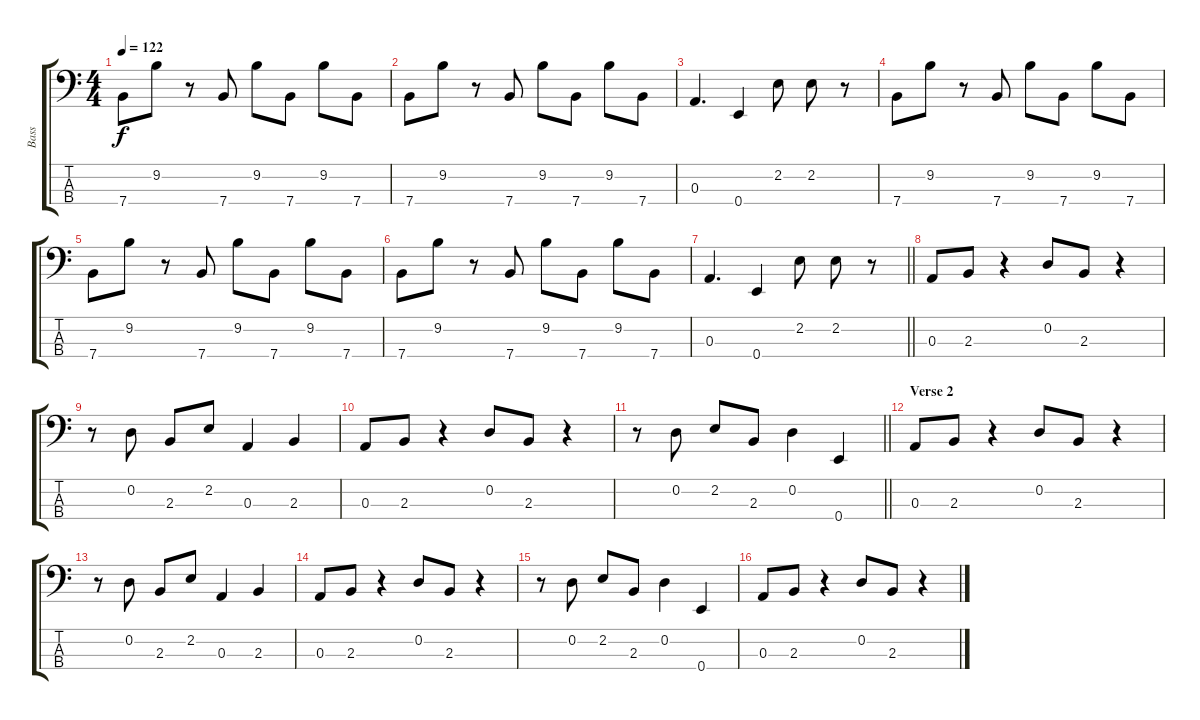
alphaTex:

\track ("Bass" "Bass") {instrument electricbassfinger}
\staff {score tabs}
\tuning (G2 D2 A1 E1) {hide}
\ts (4 4)
\tempo 122
\clef f4
\ks c
7.4.8{dy f} 9.2.8 r.8 7.4.8 9.2.8 7.4.8 9.2.8 7.4.8 |
7.4.8 9.2.8 r.8 7.4.8 9.2.8 7.4.8 9.2.8 7.4.8 |
0.3.4{d} 0.4.4 2.2.8 2.2.8 r.8 |
7.4.8 9.2.8 r.8 7.4.8 9.2.8 7.4.8 9.2.8 7.4.8 |
7.4.8 9.2.8 r.8 7.4.8 9.2.8 7.4.8 9.2.8 7.4.8 |
7.4.8 9.2.8 r.8 7.4.8 9.2.8 7.4.8 9.2.8 7.4.8 |
\barLineRight lightlight
0.3.4{d} 0.4.4 2.2.8 2.2.8 r.8 |
0.3.8 2.3.8 r.4 0.2.8 2.3.8 r.4 |
r.8 0.2.8 2.3.8 2.2.8 0.3.4 2.3.4 |
0.3.8 2.3.8 r.4 0.2.8 2.3.8 r.4 |
\barLineRight lightlight
r.8 0.2.8 2.2.8 2.3.8 0.2.4 0.4.4 |
\section ("" "Verse 2")
0.3.8 2.3.8 r.4 0.2.8 2.3.8 r.4 |
r.8 0.2.8 2.3.8 2.2.8 0.3.4 2.3.4 |
0.3.8 2.3.8 r.4 0.2.8 2.3.8 r.4 |
r.8 0.2.8 2.2.8 2.3.8 0.2.4 0.4.4 |
0.3.8 2.3.8 r.4 0.2.8 2.3.8 r.4
